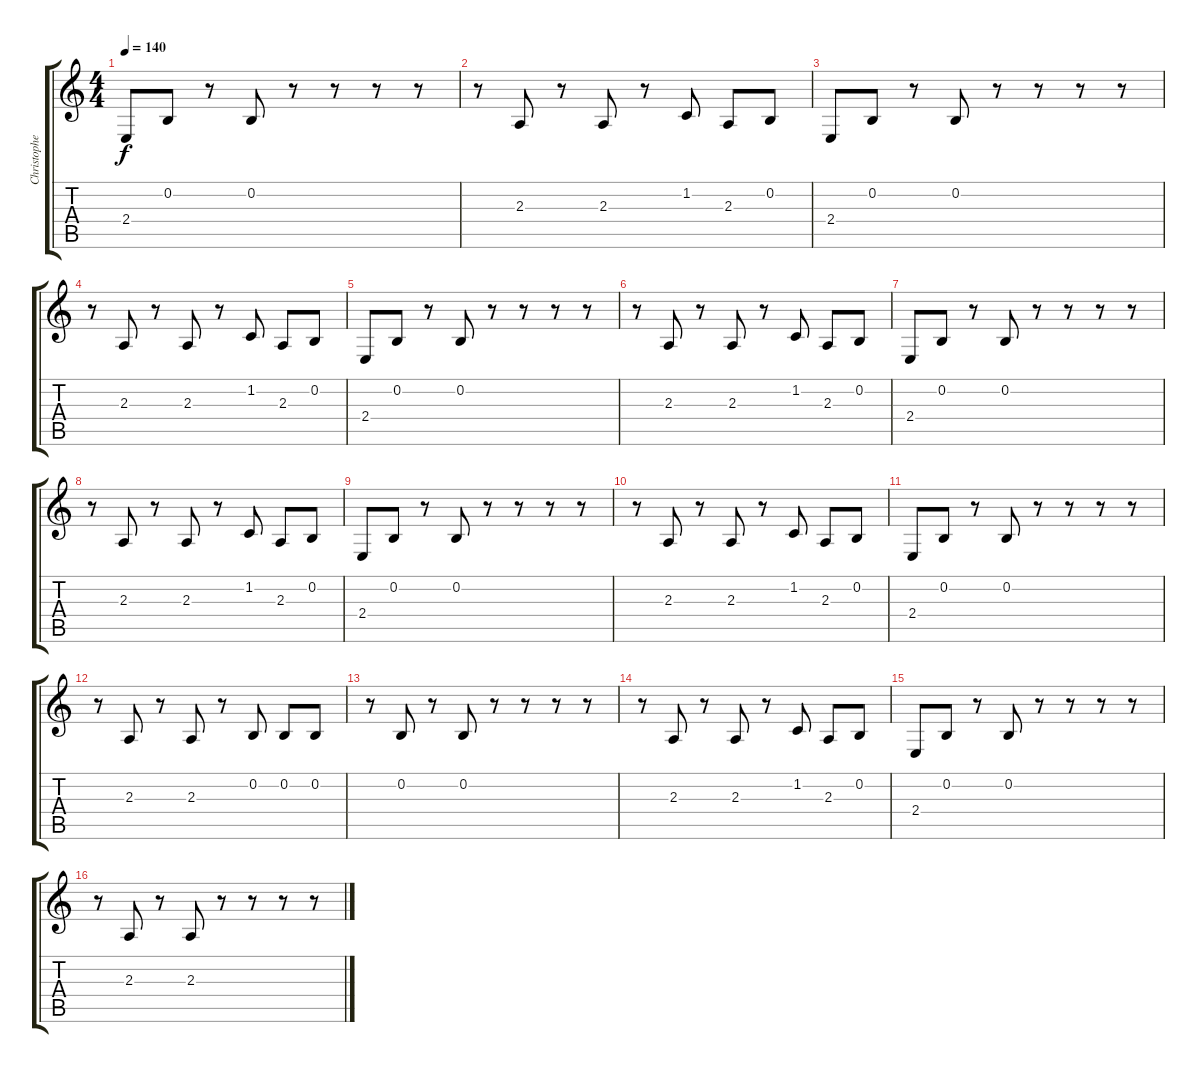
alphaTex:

\track ("Christopher Lawrence " "Christophe") {instrument lead2sawtooth}
\staff {score tabs}
\tuning (E4 B3 G3 D3 A2 E2) {hide}
\ts (4 4)
\tempo 140
\clef g2
\ks c
2.4.8{dy f} 0.2.8 r.8 0.2.8 r.8 r.8 r.8 r.8 |
r.8 2.3.8 r.8 2.3.8 r.8 1.2.8 2.3.8 0.2.8 |
2.4.8 0.2.8 r.8 0.2.8 r.8 r.8 r.8 r.8 |
r.8 2.3.8 r.8 2.3.8 r.8 1.2.8 2.3.8 0.2.8 |
2.4.8 0.2.8 r.8 0.2.8 r.8 r.8 r.8 r.8 |
r.8 2.3.8 r.8 2.3.8 r.8 1.2.8 2.3.8 0.2.8 |
2.4.8 0.2.8 r.8 0.2.8 r.8 r.8 r.8 r.8 |
r.8 2.3.8 r.8 2.3.8 r.8 1.2.8 2.3.8 0.2.8 |
2.4.8 0.2.8 r.8 0.2.8 r.8 r.8 r.8 r.8 |
r.8 2.3.8 r.8 2.3.8 r.8 1.2.8 2.3.8 0.2.8 |
2.4.8 0.2.8 r.8 0.2.8 r.8 r.8 r.8 r.8 |
r.8 2.3.8 r.8 2.3.8 r.8 0.2.8 0.2.8 0.2.8 |
r.8 0.2.8 r.8 0.2.8 r.8 r.8 r.8 r.8 |
r.8 2.3.8 r.8 2.3.8 r.8 1.2.8 2.3.8 0.2.8 |
2.4.8 0.2.8 r.8 0.2.8 r.8 r.8 r.8 r.8 |
r.8 2.3.8 r.8 2.3.8 r.8 r.8 r.8 r.8
